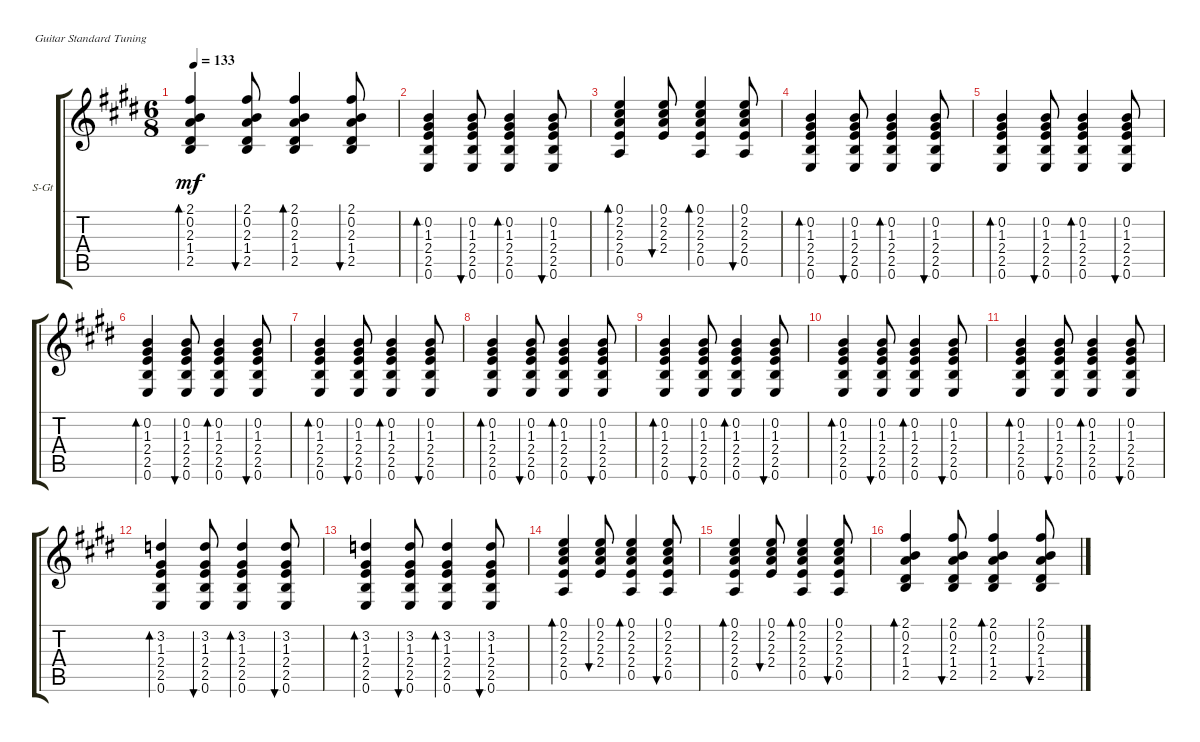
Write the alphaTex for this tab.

\defaultSystemsLayout 4
\bracketExtendMode groupsimilarinstruments
\firstSystemTrackNameOrientation horizontal
\otherSystemsTrackNameOrientation horizontal
\track ("Guitar John" "S-Gt") {instrument acousticguitarsteel}
\staff {score tabs}
\tuning (E4 B3 G3 D3 A2 E2)
\ts (6 8)
\tempo 133
\clef g2
\ks e
(2.1 0.2 2.3 1.4 2.5).4{bd 33 dy mf} (2.1 0.2 2.3 1.4 2.5).8{bu 32} (2.1 0.2 2.3 1.4 2.5).4{bd 33} (2.1 0.2 2.3 1.4 2.5).8{bu 32} |
(0.6 2.5 2.4 1.3 0.2).4{bd 31} (0.6 2.5 2.4 1.3 0.2).8{bu 30} (0.6 2.5 2.4 1.3 0.2).4{bd 31} (0.6 2.5 2.4 1.3 0.2).8{bu 30} |
(0.5 2.4 2.3 2.2 0.1).4{bd 31} (2.4 2.3 2.2 0.1).8{bu 30} (0.5 2.4 2.3 2.2 0.1).4{bd 31} (0.5 2.4 2.3 2.2 0.1).8{bu 30} |
(0.6 2.5 2.4 1.3 0.2).4{bd 31} (0.6 2.5 2.4 1.3 0.2).8{bu 30} (0.6 2.5 2.4 1.3 0.2).4{bd 31} (0.6 2.5 2.4 1.3 0.2).8{bu 30} |
(0.6 2.5 2.4 1.3 0.2).4{bd 31} (0.6 2.5 2.4 1.3 0.2).8{bu 30} (0.6 2.5 2.4 1.3 0.2).4{bd 31} (0.6 2.5 2.4 1.3 0.2).8{bu 30} |
(0.6 2.5 2.4 1.3 0.2).4{bd 31} (0.6 2.5 2.4 1.3 0.2).8{bu 30} (0.6 2.5 2.4 1.3 0.2).4{bd 31} (0.6 2.5 2.4 1.3 0.2).8{bu 30} |
(0.6 2.5 2.4 1.3 0.2).4{bd 31} (0.6 2.5 2.4 1.3 0.2).8{bu 30} (0.6 2.5 2.4 1.3 0.2).4{bd 31} (0.6 2.5 2.4 1.3 0.2).8{bu 30} |
(0.6 2.5 2.4 1.3 0.2).4{bd 31} (0.6 2.5 2.4 1.3 0.2).8{bu 30} (0.6 2.5 2.4 1.3 0.2).4{bd 31} (0.6 2.5 2.4 1.3 0.2).8{bu 30} |
(0.6 2.5 2.4 1.3 0.2).4{bd 31} (0.6 2.5 2.4 1.3 0.2).8{bu 30} (0.6 2.5 2.4 1.3 0.2).4{bd 31} (0.6 2.5 2.4 1.3 0.2).8{bu 30} |
(0.6 2.5 2.4 1.3 0.2).4{bd 31} (0.6 2.5 2.4 1.3 0.2).8{bu 30} (0.6 2.5 2.4 1.3 0.2).4{bd 31} (0.6 2.5 2.4 1.3 0.2).8{bu 30} |
(0.6 2.5 2.4 1.3 0.2).4{bd 31} (0.6 2.5 2.4 1.3 0.2).8{bu 30} (0.6 2.5 2.4 1.3 0.2).4{bd 31} (0.6 2.5 2.4 1.3 0.2).8{bu 30} |
(0.6 2.5 2.4 1.3 3.2).4{bd 31} (0.6 2.5 2.4 1.3 3.2).8{bu 30} (0.6 2.5 2.4 1.3 3.2).4{bd 31} (0.6 2.5 2.4 1.3 3.2).8{bu 30} |
(0.6 2.5 2.4 1.3 3.2).4{bd 31} (0.6 2.5 2.4 1.3 3.2).8{bu 30} (0.6 2.5 2.4 1.3 3.2).4{bd 31} (0.6 2.5 2.4 1.3 3.2).8{bu 30} |
(0.5 2.4 2.3 2.2 0.1).4{bd 31} (2.4 2.3 2.2 0.1).8{bu 30} (0.5 2.4 2.3 2.2 0.1).4{bd 31} (0.5 2.4 2.3 2.2 0.1).8{bu 30} |
(0.5 2.4 2.3 2.2 0.1).4{bd 31} (2.4 2.3 2.2 0.1).8{bu 30} (0.5 2.4 2.3 2.2 0.1).4{bd 31} (0.5 2.4 2.3 2.2 0.1).8{bu 30} |
(2.1 0.2 2.3 1.4 2.5).4{bd 33} (2.1 0.2 2.3 1.4 2.5).8{bu 32} (2.1 0.2 2.3 1.4 2.5).4{bd 33} (2.1 0.2 2.3 1.4 2.5).8{bu 32}
